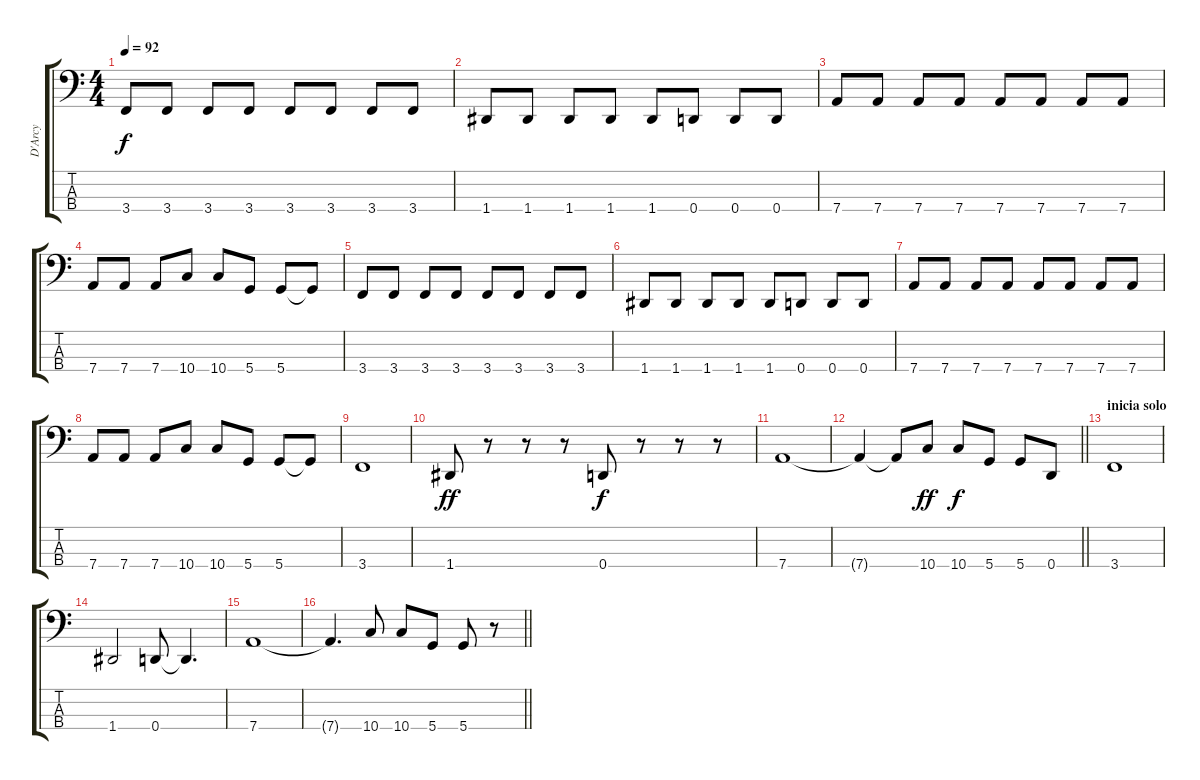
\track ("D'Arcy" "D'Arcy") {instrument electricbasspick}
\staff {score tabs}
\tuning (G2 D2 A1 D1) {hide}
\ts (4 4)
\tempo 92
\clef f4
\ks c
3.4.8{dy f} 3.4.8 3.4.8 3.4.8 3.4.8 3.4.8 3.4.8 3.4.8 |
1.4.8 1.4.8 1.4.8 1.4.8 1.4.8 0.4.8 0.4.8 0.4.8 |
7.4.8 7.4.8 7.4.8 7.4.8 7.4.8 7.4.8 7.4.8 7.4.8 |
7.4.8 7.4.8 7.4.8 10.4.8 10.4.8 5.4.8 5.4.8 5.4{t}.8 |
3.4.8 3.4.8 3.4.8 3.4.8 3.4.8 3.4.8 3.4.8 3.4.8 |
1.4.8 1.4.8 1.4.8 1.4.8 1.4.8 0.4.8 0.4.8 0.4.8 |
7.4.8 7.4.8 7.4.8 7.4.8 7.4.8 7.4.8 7.4.8 7.4.8 |
7.4.8 7.4.8 7.4.8 10.4.8 10.4.8 5.4.8 5.4.8 5.4{t}.8 |
3.4.1 |
1.4.8{dy ff} r.8 r.8 r.8 0.4.8{dy f} r.8 r.8 r.8 |
7.4.1 |
\barLineRight lightlight
7.4{t}.4 7.4{t}.8 10.4.8{dy ff} 10.4.8{dy f} 5.4.8 5.4.8 0.4.8 |
\section ("" "inicia solo")
3.4.1 |
1.4.2 0.4.8 0.4{t}.4{d} |
7.4.1 |
\barLineRight lightlight
7.4{t}.4{d} 10.4.8 10.4.8 5.4.8 5.4.8 r.8
